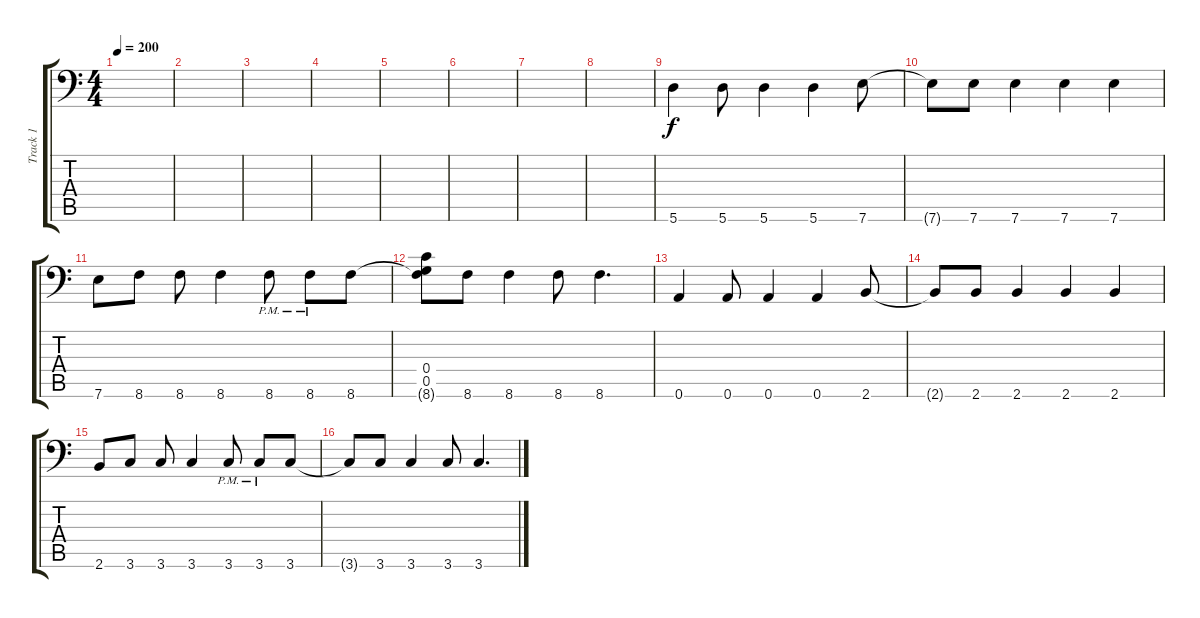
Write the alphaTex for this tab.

\track ("Track 1" "Track 1") {instrument distortionguitar}
\staff {score tabs}
\tuning (D4 A3 F3 C3 G2 A1) {hide}
\ts (4 4)
\tempo 200
\clef f4
\ks c
|
|
|
|
|
|
|
|
5.6.4 5.6.8 5.6.4 5.6.4 7.6.8 |
7.6{t}.8 7.6.8 7.6.4 7.6.4 7.6.4 |
7.6.8 8.6.8 8.6.8 8.6.4 8.6{pm}.8 8.6{pm}.8 8.6.8 |
(0.4 0.5 8.6{t}).8 8.6.8 8.6.4 8.6.8 8.6.4{d} |
0.6.4 0.6.8 0.6.4 0.6.4 2.6.8 |
2.6{t}.8 2.6.8 2.6.4 2.6.4 2.6.4 |
2.6.8 3.6.8 3.6.8 3.6.4 3.6{pm}.8 3.6{pm}.8 3.6.8 |
3.6{t}.8 3.6.8 3.6.4 3.6.8 3.6.4{d}
